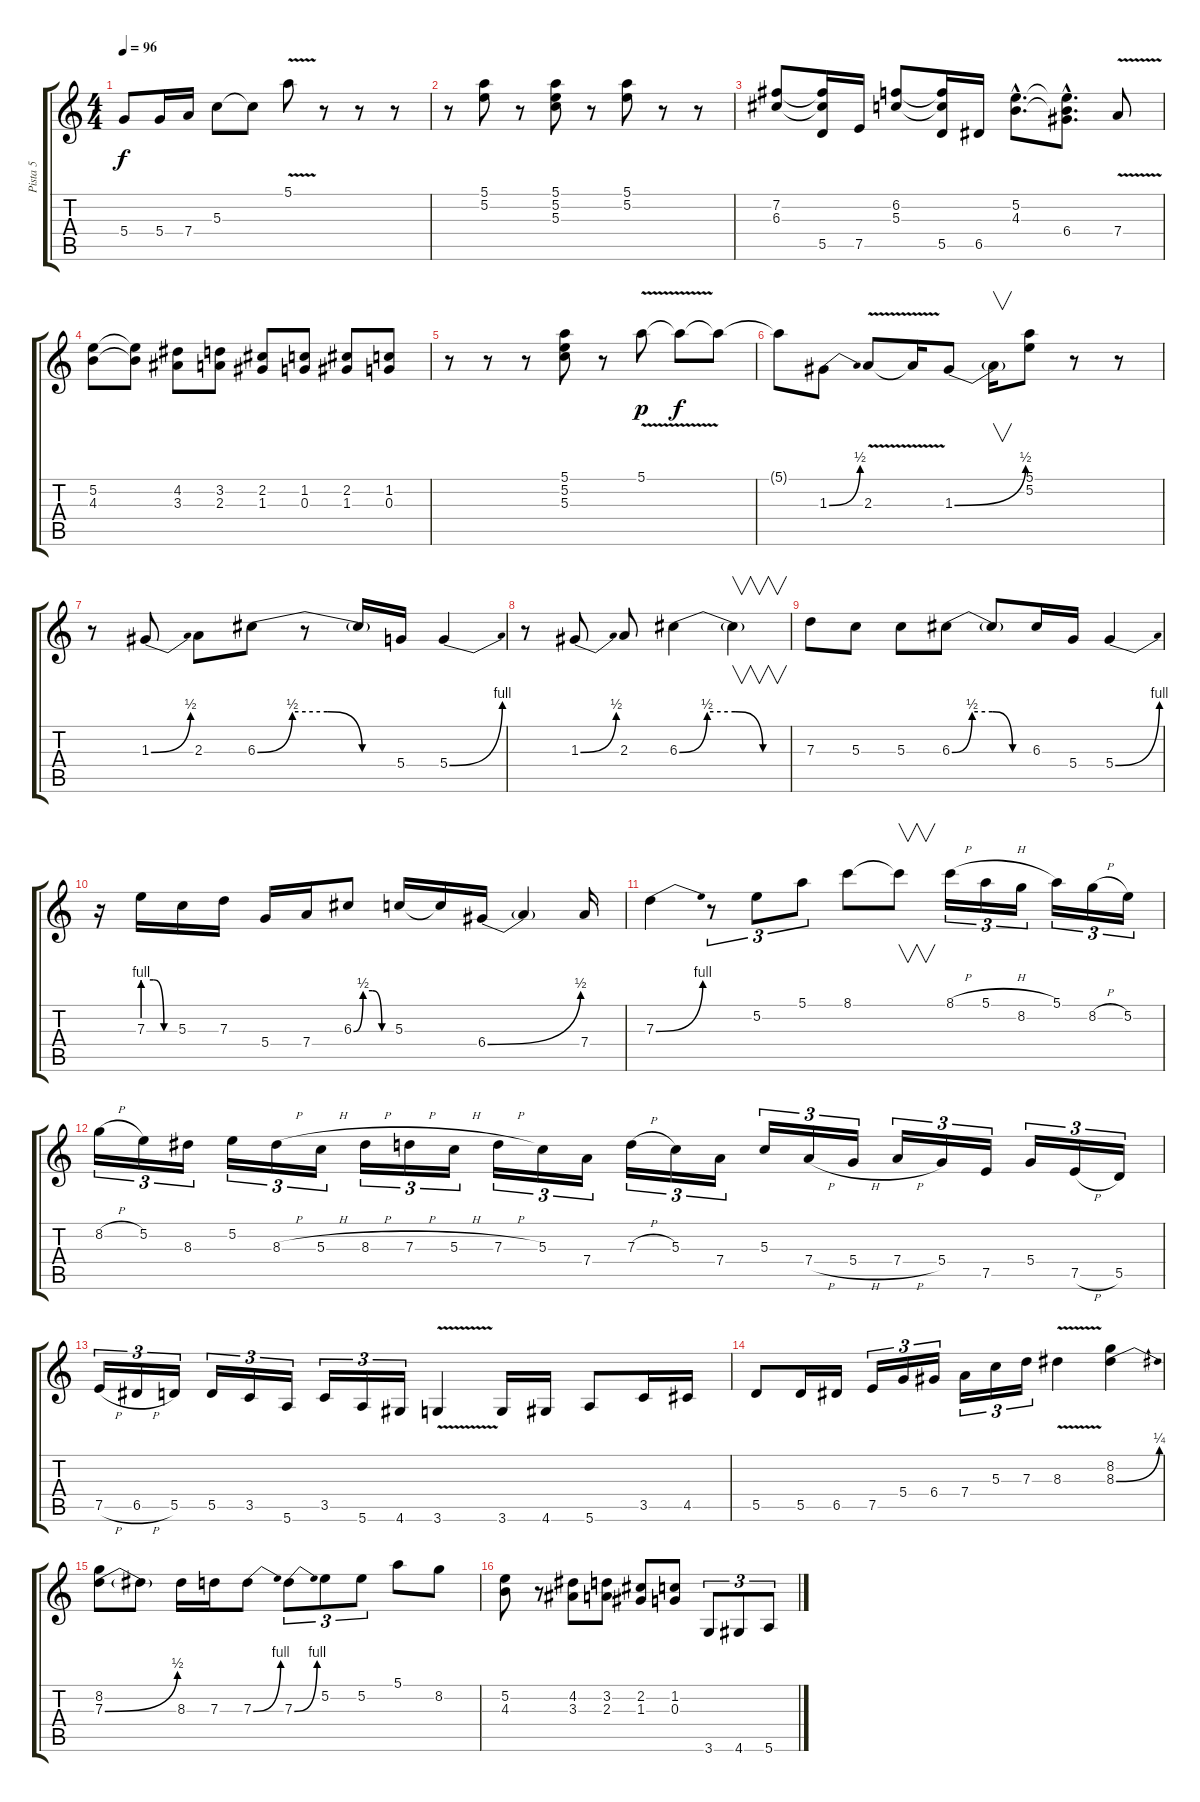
\track ("Pista 5" "Pista 5") {instrument overdrivenguitar}
\staff {score tabs}
\tuning (E4 B3 G3 D3 A2 E2) {hide}
\ts (4 4)
\tempo 96
\clef g2
\ks c
5.4{t}.8{dy f} 5.4.16 7.4.16 5.3.8 5.3{t}.8 5.1{v}.8 r.8 r.8 r.8 |
r.8 (5.1 5.2).8 r.8 (5.1 5.2 5.3).8 r.8 (5.1 5.2).8 r.8 r.8 |
(7.2 6.3).8 (7.2{t} 6.3{t} 5.5).16 7.5.16 (6.2 5.3).8 (6.2{t} 5.3{t} 5.5).16 6.5.16 (5.2{hac} 4.3{hac}).8{d} (5.2{hac t} 4.3{hac t} 6.4{hac}).8{d} 7.4{v}.8 |
(5.2 4.3).8 (5.2{t} 4.3{t}).8 (4.2 3.3).8 (3.2 2.3).8 (2.2 1.3).8 (1.2 0.3).8 (2.2 1.3).8 (1.2 0.3).8 |
r.8 r.8 r.8 (5.1 5.2 5.3).8 r.8 5.1{v}.8{dy p} 5.1{t}.8{dy f} 5.1{t}.8 |
5.1{t}.8 1.3{be (bend 0 0 60 2)}.8{instrument distortionguitar} 2.3{v}.8 2.3{t}.16 1.3{be (bend 0 0 60 2)}.8 1.3{t}.16{v} (5.1 5.2).8 r.8 r.8 |
r.8 1.3{be (bend 0 0 60 2)}.8 2.3.8 6.3{be (custom 0 0 15 2 30 2 45 0 60 0)}.8 r.8 6.3{t}.16 5.4.16 5.4{be (bend 0 0 60 4)}.4 |
r.8 1.3{be (bend 0 0 60 2)}.8 2.3.8 6.3{be (custom 0 0 15 2 30 2 45 0 60 0)}.4 6.3{t}.4{v} |
7.3.8 5.3.8 5.3.8 6.3{be (custom 0 0 15 2 30 2 45 0 60 0)}.8 6.3{t}.8 6.3.16 5.4.16 5.4{be (bend 0 0 60 4)}.4 |
r.16 7.3{be (custom 0 4 20 4 40 0 60 0)}.16 5.3.16 7.3.16 5.4.16 7.4.16 6.3{be (custom 0 0 15 2 30 2 45 0 60 0)}.8 5.3.16 5.3{t}.16 6.4{be (bend 0 0 60 2)}.16 6.4{t}.4 7.4.16 |
7.3{be (bend 0 0 60 4)}.4 r.8{tu (3 2)} 5.2.8{tu (3 2)} 5.1.8{tu (3 2)} 8.1.8 8.1{t}.8{v} 8.1{h}.16{tu (3 2)} 5.1{h}.16{tu (3 2)} 8.2.16{tu (3 2)} 5.1.16{tu (3 2)} 8.2{h}.16{tu (3 2)} 5.2.16{tu (3 2)} |
8.2{h}.16{tu (3 2)} 5.2.16{tu (3 2)} 8.3.16{tu (3 2)} 5.2.16{tu (3 2)} 8.3{h}.16{tu (3 2)} 5.3{h}.16{tu (3 2)} 8.3{h}.16{tu (3 2)} 7.3{h}.16{tu (3 2)} 5.3{h}.16{tu (3 2)} 7.3{h}.16{tu (3 2)} 5.3.16{tu (3 2)} 7.4.16{tu (3 2)} 7.3{h}.16{tu (3 2)} 5.3.16{tu (3 2)} 7.4.16{tu (3 2)} 5.3.16{tu (3 2)} 7.4{h}.16{tu (3 2)} 5.4{h}.16{tu (3 2)} 7.4{h}.16{tu (3 2)} 5.4.16{tu (3 2)} 7.5.16{tu (3 2)} 5.4.16{tu (3 2)} 7.5{h}.16{tu (3 2)} 5.5.16{tu (3 2)} |
7.5{h}.16{tu (3 2)} 6.5{h}.16{tu (3 2)} 5.5.16{tu (3 2)} 5.5.16{tu (3 2)} 3.5.16{tu (3 2)} 5.6.16{tu (3 2)} 3.5.16{tu (3 2)} 5.6.16{tu (3 2)} 4.6.16{tu (3 2)} 3.6{v}.4 3.6.16 4.6.16 5.6.8 3.5.16 4.5.16 |
5.5.8 5.5.16 6.5.16 7.5.16{tu (3 2)} 5.4.16{tu (3 2)} 6.4.16{tu (3 2)} 7.4.16{tu (3 2)} 5.3.16{tu (3 2)} 7.3.16{tu (3 2)} 8.3{v}.4 (8.2 8.3{be (bend 0 0 60 1)}).4 |
(8.2 7.3{be (bend 0 0 60 2)}).8 7.3{t}.8 8.3.16 7.3.16 7.3{be (bend 0 0 60 4)}.8 7.3{be (bend 0 0 60 4)}.8{tu (3 2)} 5.2.8{tu (3 2)} 5.2.8{tu (3 2)} 5.1.8 8.2.8 |
(5.2 4.3).8 r.8 (4.2 3.3).8 (3.2 2.3).8 (2.2 1.3).8 (1.2 0.3).8 3.6.8{tu (3 2)} 4.6.8{tu (3 2)} 5.6.8{tu (3 2)}
